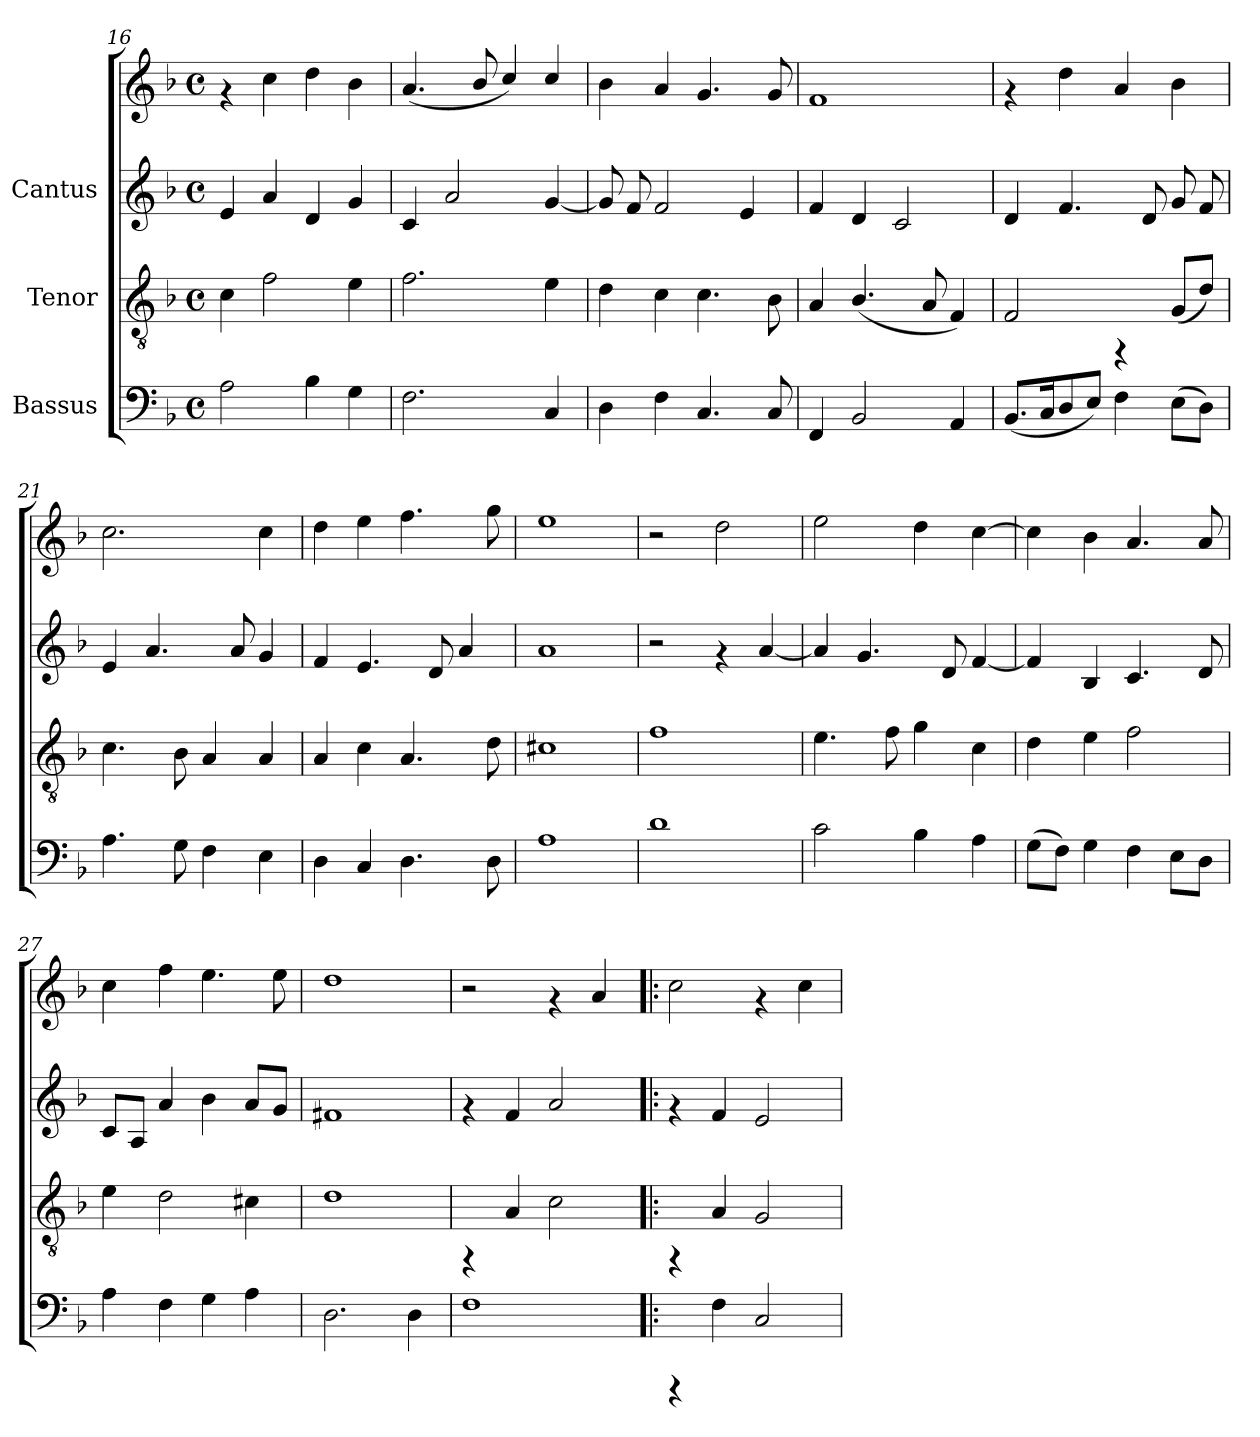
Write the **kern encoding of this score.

**kern	**kern	**kern	**kern
*part3	*part2	*part1	*part1
*staff4	*staff3	*staff2	*staff1
*I"Bassus	*I"Tenor	*I"Cantus	*
*clefF4	*clefGv2	*clefG2	*clefG2
*k[b-]	*k[b-]	*k[b-]	*k[b-]
*F:	*F:	*F:	*F:
*M4/4	*M4/4	*M4/4	*M4/4
*met(c)	*met(c)	*met(c)	*met(c)
=16	=16	=16	=16
2A\	4c\	4e/	4rf
.	2f\	4a/	4cc\
4B-\	.	4d/	4dd\
4G\	4e\	4g/	4b-\
=17	=17	=17	=17
2.F\	2.f\	4c/	(<4.a/
.	.	2a/	.
.	.	.	8b-/
.	.	.	4cc/)
4C/	4e\	[<4g/	4cc/
=18	=18	=18	=18
4D\	4d\	8g/]	4b-\
.	.	8f/	.
4F\	4c\	2f/	4a/
4.C/	4.c\	.	4.g/
.	.	4e/	.
8C/	8B-\	.	8g/
=19	=19	=19	=19
4FF/	4A/	4f/	1f
2BB-/	(<4.B-/	4d/	.
.	.	2c/	.
.	8A/	.	.
4AA/	4F/)	.	.
!!LO:LB:g=z
=20	=20	=20	=20
(<8.BB-/L	2F/	4d/	4rf
16C/	.	.	.
8D/	.	4.f/	4dd\
8E/J)	.	.	.
4F\	4rFF	.	4a/
.	.	8d/	.
(>8E\L	(<8G/L	8g/	4b-\
8D\J)	8d/J)	8f/	.
=21	=21	=21	=21
4.A\	4.c\	4e/	2.cc\
.	.	4.a/	.
8G\	8B-\	.	.
4F\	4A/	.	.
.	.	8a/	.
4E\	4A/	4g/	4cc\
=22	=22	=22	=22
4D\	4A/	4f/	4dd\
4C/	4c\	4.e/	4ee\
4.D\	4.A/	.	4.ff\
.	.	8d/	.
.	.	4a/	.
8D\	8d\	.	8gg\
=23	=23	=23	=23
1A	1c#X	1a	1ee
=24	=24	=24	=24
1d	1f	2r	2r
.	.	4rf	2dd\
.	.	[<4a/	.
=25	=25	=25	=25
2c\	4.e\	4a/]	2ee\
.	.	4.g/	.
.	8f\	.	.
4B-\	4g\	.	4dd\
.	.	8d/	.
4A\	4c\	[<4f/	[>4cc\
!!LO:PB:g=z
=26	=26	=26	=26
(>8G\L	4d\	4f/]	4cc\]
8F\J)	.	.	.
4G\	4e\	4B-/	4b-\
4F\	2f\	4.c/	4.a/
8E\L	.	.	.
8D\J	.	8d/	8a/
=27	=27	=27	=27
4A\	4e\	8c/L	4cc\
.	.	8A/J	.
4F\	2d\	4a/	4ff\
4G\	.	4b-\	4.ee\
4A\	4c#X\	8a/L	.
.	.	8g/J	8ee\
=28	=28	=28	=28
2.D\	1d	1f#X	1dd
4D\	.	.	.
=29	=29	=29	=29
1F	4rFF	4rf	2r
.	4A/	4f/	.
.	2c\	2a/	4rf
.	.	.	4a/
=30!|:	=30!|:	=30!|:	=30!|:
4rCCC	4rFF	4rf	2cc\
4F\	4A/	4f/	.
2C/	2G/	2e/	4rf
.	.	.	4cc\
=	=	=	=
*-	*-	*-	*-
